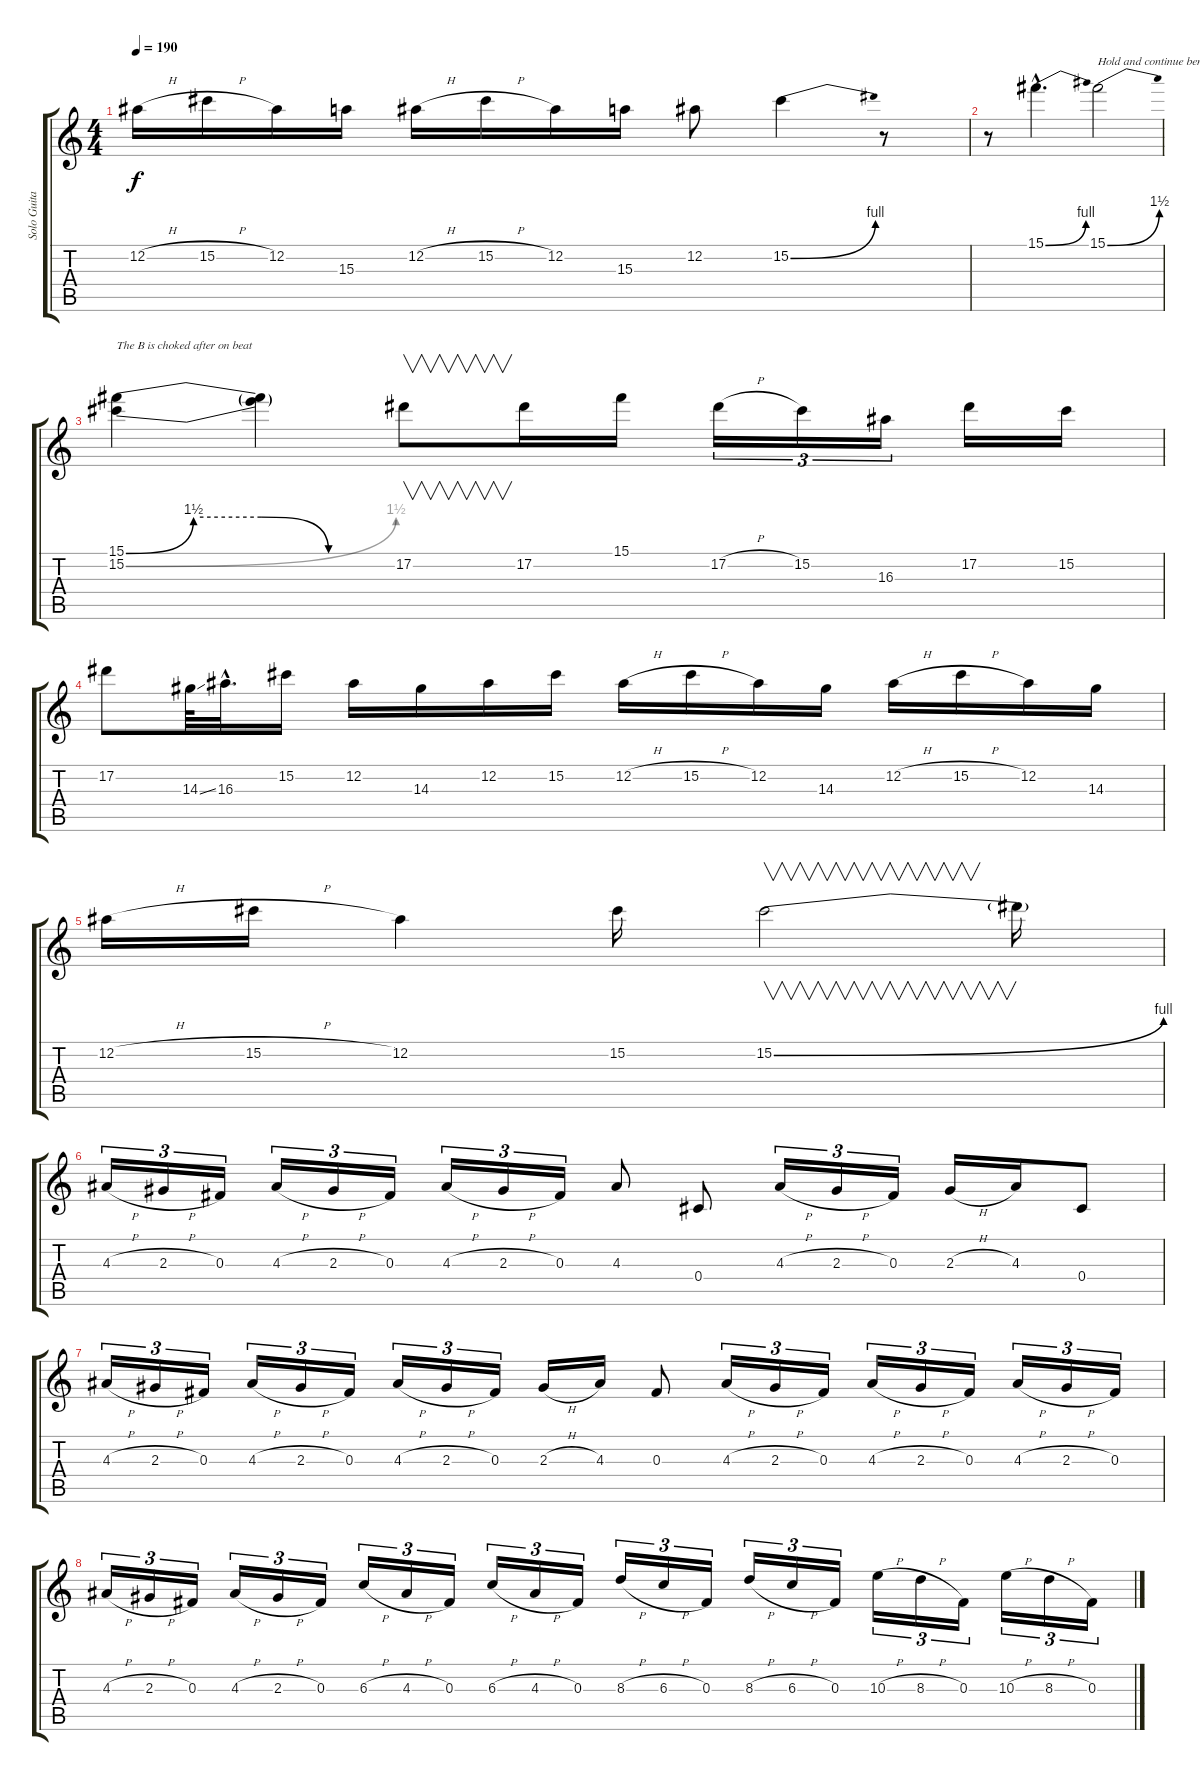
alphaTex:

\track ("Solo Guitar " "Solo Guita") {instrument overdrivenguitar}
\staff {score tabs}
\tuning (Eb4 Bb3 Gb3 Db3 Ab2 Eb2) {hide}
\ts (4 4)
\tempo 190
\clef g2
\ks c
12.2{h}.16{dy f} 15.2{h}.16 12.2.16 15.3.16 12.2{h}.16 15.2{h}.16 12.2.16 15.3.16 12.2.8 15.2{be (bend 0 0 60 4)}.4 r.8 |
r.8 15.1{be (bend 0 0 60 4) hac}.4{d} 15.1{be (bend 0 0 60 6)}.2{txt "Hold and continue bend"} |
(15.1{be (custom 0 0 15 6 30 6 45 0 60 0)} 15.2{be (bend 0 0 60 6)}).4{txt "The B is choked after on beat"} (15.1{t} 15.2{t}).4 17.2.8{v} 17.2.16 15.1.16 17.2{h}.16{tu (3 2)} 15.2.16{tu (3 2)} 16.3.16{tu (3 2)} 17.2.16 15.2.16 |
17.2.8 14.3{ss}.64 16.3{hac}.32{d} 15.2.16 12.2.16 14.3.16 12.2.16 15.2.16 12.2{h}.16 15.2{h}.16 12.2.16 14.3.16 12.2{h}.16 15.2{h}.16 12.2.16 14.3.16 |
12.2{h}.16 15.2{h}.16 12.2.4 15.2.16 15.2{be (bend 0 0 60 4)}.2{v} 15.2{t}.16 |
4.3{h}.16{tu (3 2)} 2.3{h}.16{tu (3 2)} 0.3.16{tu (3 2)} 4.3{h}.16{tu (3 2)} 2.3{h}.16{tu (3 2)} 0.3.16{tu (3 2)} 4.3{h}.16{tu (3 2)} 2.3{h}.16{tu (3 2)} 0.3.16{tu (3 2)} 4.3.8 0.4.8 4.3{h}.16{tu (3 2)} 2.3{h}.16{tu (3 2)} 0.3.16{tu (3 2)} 2.3{h}.16 4.3.16 0.4.8 |
4.3{h}.16{tu (3 2)} 2.3{h}.16{tu (3 2)} 0.3.16{tu (3 2)} 4.3{h}.16{tu (3 2)} 2.3{h}.16{tu (3 2)} 0.3.16{tu (3 2)} 4.3{h}.16{tu (3 2)} 2.3{h}.16{tu (3 2)} 0.3.16{tu (3 2)} 2.3{h}.16 4.3.16 0.3.8 4.3{h}.16{tu (3 2)} 2.3{h}.16{tu (3 2)} 0.3.16{tu (3 2)} 4.3{h}.16{tu (3 2)} 2.3{h}.16{tu (3 2)} 0.3.16{tu (3 2)} 4.3{h}.16{tu (3 2)} 2.3{h}.16{tu (3 2)} 0.3.16{tu (3 2)} |
4.3{h}.16{tu (3 2)} 2.3{h}.16{tu (3 2)} 0.3.16{tu (3 2)} 4.3{h}.16{tu (3 2)} 2.3{h}.16{tu (3 2)} 0.3.16{tu (3 2)} 6.3{h}.16{tu (3 2)} 4.3{h}.16{tu (3 2)} 0.3.16{tu (3 2)} 6.3{h}.16{tu (3 2)} 4.3{h}.16{tu (3 2)} 0.3.16{tu (3 2)} 8.3{h}.16{tu (3 2)} 6.3{h}.16{tu (3 2)} 0.3.16{tu (3 2)} 8.3{h}.16{tu (3 2)} 6.3{h}.16{tu (3 2)} 0.3.16{tu (3 2)} 10.3{h}.16{tu (3 2)} 8.3{h}.16{tu (3 2)} 0.3.16{tu (3 2)} 10.3{h}.16{tu (3 2)} 8.3{h}.16{tu (3 2)} 0.3.16{tu (3 2)}
